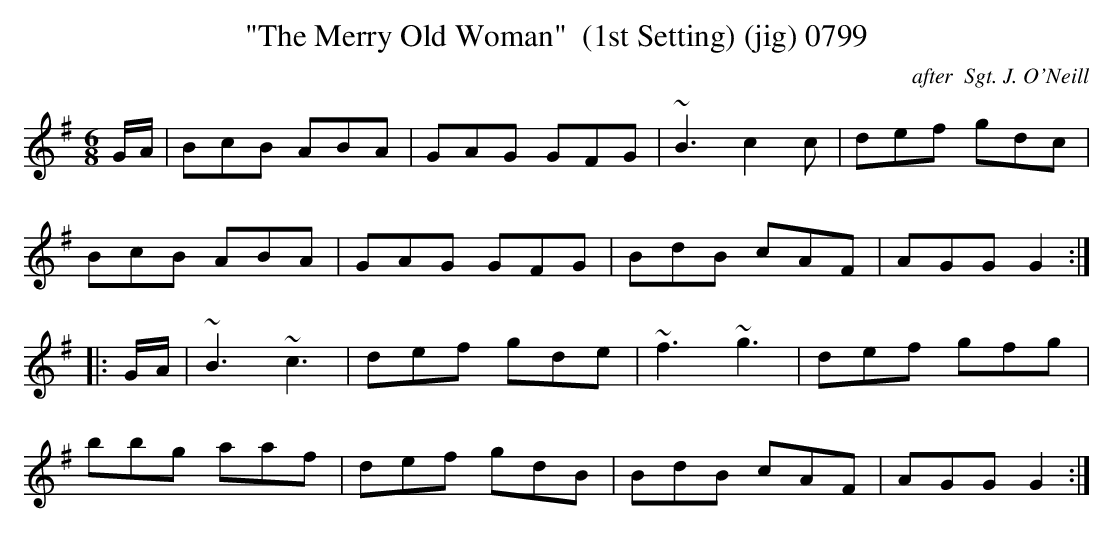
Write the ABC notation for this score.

X:1
T:"The Merry Old Woman"  (1st Setting) (jig) 0799
C: after  Sgt. J. O'Neill
BRENNAN July 2003 (HTTP://WWW.SOSYOURMOM.COM)
M:6/8
L:1/8
K:G
G/2A/2|BcB ABA|GAG GFG|~B3c2c|def gdc|
BcB ABA|GAG GFG|BdB cAF|AGG G2:|
|:G/2A/2|~B3 ~c3|def gde|~f3 ~g3|def gfg|
bbg aaf|def gdB|BdB cAF|AGG G2:|
